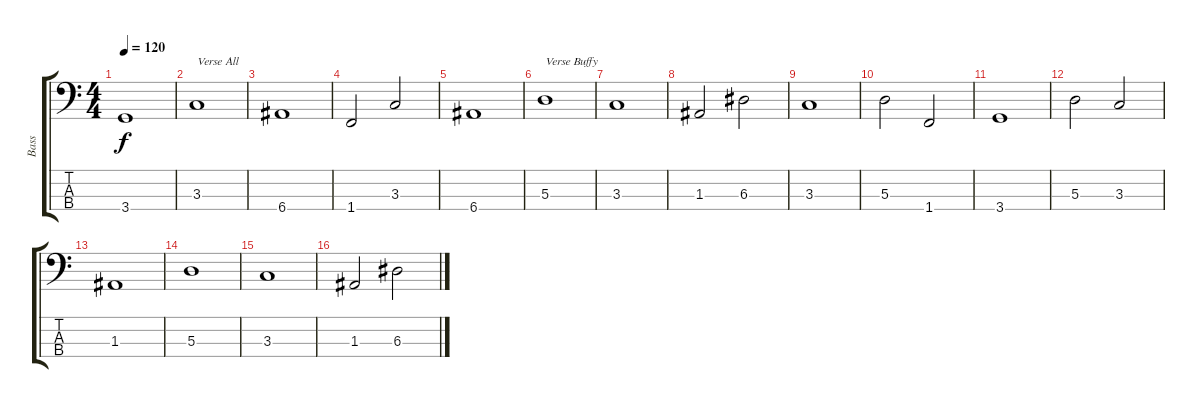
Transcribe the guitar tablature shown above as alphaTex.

\track ("Bass" "Bass") {instrument acousticbass}
\staff {score tabs}
\tuning (G2 D2 A1 E1) {hide}
\ts (4 4)
\tempo 120
\clef f4
\ks c
3.4.1{dy f} |
3.3.1{txt "Verse All"} |
6.4.1 |
1.4.2 3.3.2 |
6.4.1 |
5.3.1{txt "Verse Buffy"} |
3.3.1 |
1.3.2 6.3.2 |
3.3.1 |
5.3.2 1.4.2 |
3.4.1 |
5.3.2 3.3.2 |
1.3.1 |
5.3.1 |
3.3.1 |
1.3.2 6.3.2
